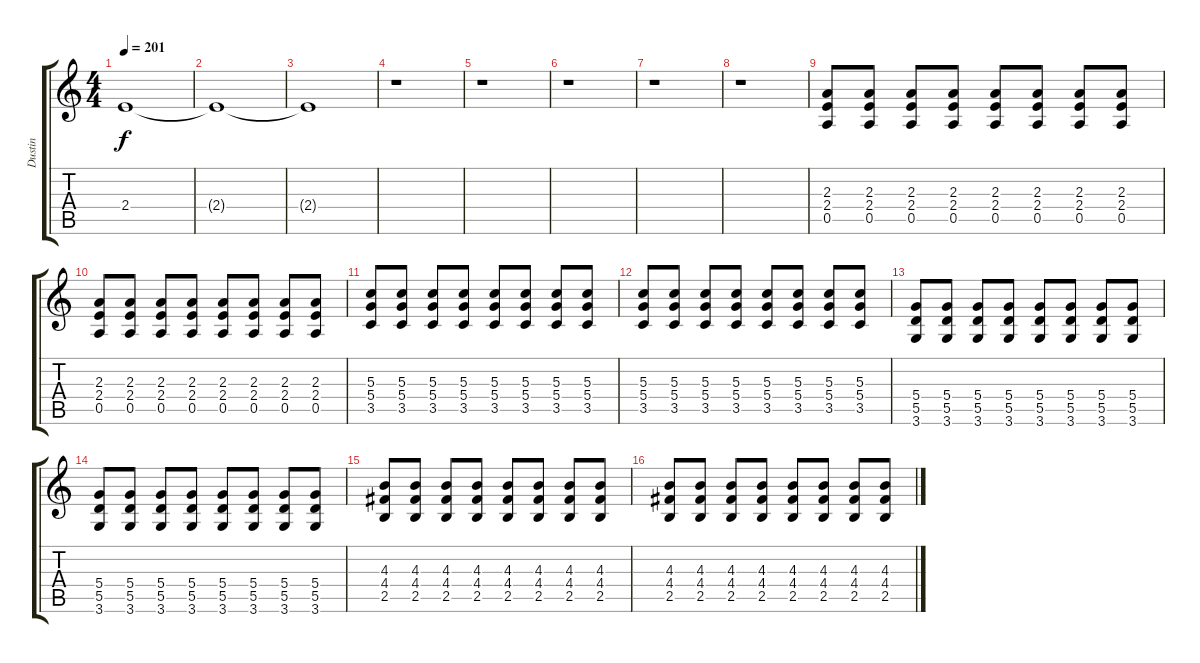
\track ("Dustin" "Dustin") {instrument overdrivenguitar}
\staff {score tabs}
\tuning (E4 B3 G3 D3 A2 E2) {hide}
\ts (4 4)
\tempo 201
\clef g2
\ks c
2.4.1{dy f volume 8} |
2.4{t}.1 |
2.4{t}.1 |
r.1 |
r.1 |
r.1 |
r.1 |
r.1 |
(2.3 2.4 0.5).8 (2.3 2.4 0.5).8 (2.3 2.4 0.5).8 (2.3 2.4 0.5).8 (2.3 2.4 0.5).8 (2.3 2.4 0.5).8 (2.3 2.4 0.5).8 (2.3 2.4 0.5).8 |
(2.3 2.4 0.5).8 (2.3 2.4 0.5).8 (2.3 2.4 0.5).8 (2.3 2.4 0.5).8 (2.3 2.4 0.5).8 (2.3 2.4 0.5).8 (2.3 2.4 0.5).8 (2.3 2.4 0.5).8 |
(5.3 5.4 3.5).8 (5.3 5.4 3.5).8 (5.3 5.4 3.5).8 (5.3 5.4 3.5).8 (5.3 5.4 3.5).8 (5.3 5.4 3.5).8 (5.3 5.4 3.5).8 (5.3 5.4 3.5).8 |
(5.3 5.4 3.5).8 (5.3 5.4 3.5).8 (5.3 5.4 3.5).8 (5.3 5.4 3.5).8 (5.3 5.4 3.5).8 (5.3 5.4 3.5).8 (5.3 5.4 3.5).8 (5.3 5.4 3.5).8 |
(5.4 5.5 3.6).8 (5.4 5.5 3.6).8 (5.4 5.5 3.6).8 (5.4 5.5 3.6).8 (5.4 5.5 3.6).8 (5.4 5.5 3.6).8 (5.4 5.5 3.6).8 (5.4 5.5 3.6).8 |
(5.4 5.5 3.6).8 (5.4 5.5 3.6).8 (5.4 5.5 3.6).8 (5.4 5.5 3.6).8 (5.4 5.5 3.6).8 (5.4 5.5 3.6).8 (5.4 5.5 3.6).8 (5.4 5.5 3.6).8 |
(4.3 4.4 2.5).8 (4.3 4.4 2.5).8 (4.3 4.4 2.5).8 (4.3 4.4 2.5).8 (4.3 4.4 2.5).8 (4.3 4.4 2.5).8 (4.3 4.4 2.5).8 (4.3 4.4 2.5).8 |
(4.3 4.4 2.5).8 (4.3 4.4 2.5).8 (4.3 4.4 2.5).8 (4.3 4.4 2.5).8 (4.3 4.4 2.5).8 (4.3 4.4 2.5).8 (4.3 4.4 2.5).8 (4.3 4.4 2.5).8
